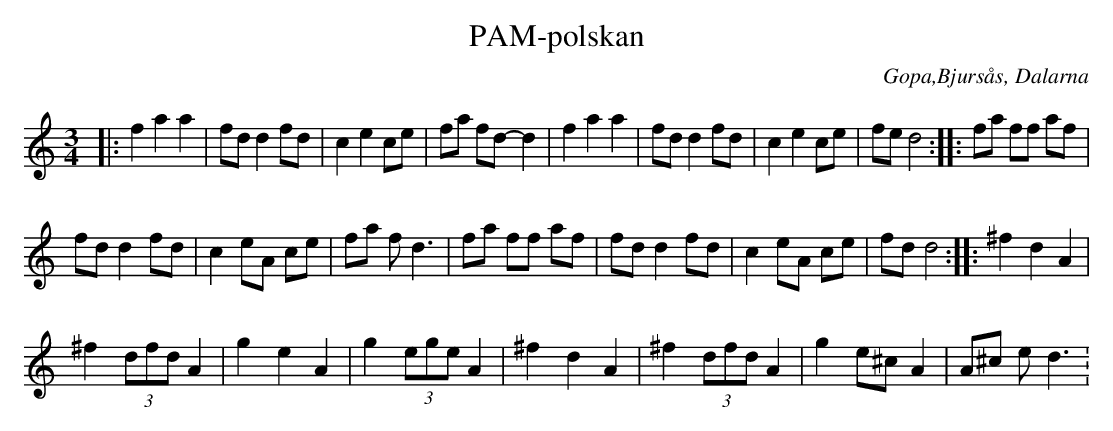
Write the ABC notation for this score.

X:1
T:PAM-polskan
O:Gopa,Bjursås, Dalarna
M:3/4
L:1/8
K:C
|:f2 a2 a2 | fd d2 fd | c2 e2 ce | fa fd- d2 | f2 a2 a2 | fd d2 fd | c2 e2 ce | fe d4 :: fa ff af | %9
 fd d2 fd | c2 eA ce | fa f d3 | fa ff af | fd d2 fd | c2 eA ce | fd d4 :: ^f2 d2 A2 | %17
 ^f2 (3dfd A2 | g2 e2 A2 | g2 (3ege A2 | ^f2 d2 A2 | ^f2 (3dfd A2 | g2 e^c A2 | A^c e d3 :
